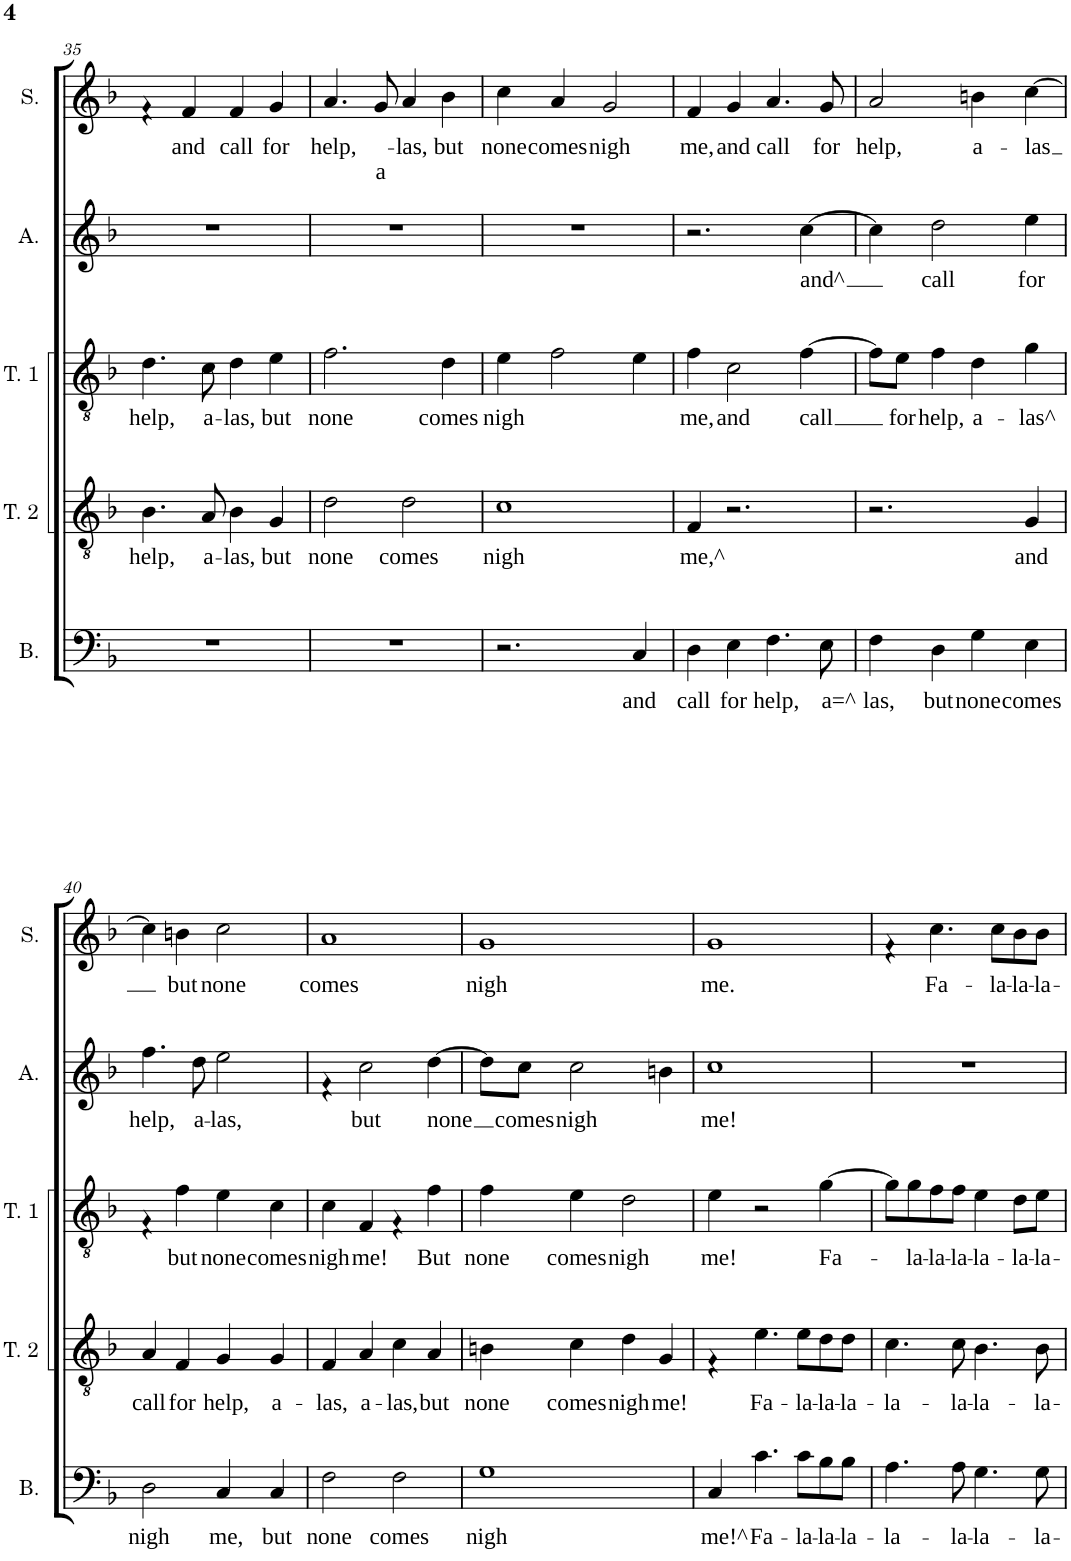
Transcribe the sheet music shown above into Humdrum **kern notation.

**kern	**text	**kern	**text	**kern	**text	**kern	**text	**kern	**text
*part5	*part5	*part4	*part4	*part3	*part3	*part2	*part2	*part1	*part1
*staff5	*staff5	*staff4	*staff4	*staff3	*staff3	*staff2	*staff2	*staff1	*staff1
*I"Bass	*	*I"Tenor 2	*	*I"Tenor 1	*	*I"Alto	*	*I"Soprano	*
*I'B.	*	*I'T. 2	*	*I'T. 1	*	*I'A.	*	*I'S.	*
!!LO:PB:g=z
*clefF4	*	*clefGv2	*	*clefGv2	*	*clefG2	*	*clefG2	*
*k[b-]	*	*k[b-]	*	*k[b-]	*	*k[b-]	*	*k[b-]	*
*M2/2	*	*M2/2	*	*M2/2	*	*M2/2	*	*M2/2	*
=35	=35	=35	=35	=35	=35	=35	=35	=35	=35
!	!	!	!LO:LY:b	!	!LO:LY:b	!	!	!	!
1r	.	4.B-\	help,	4.d\	help,	1r	.	4rf	.
!	!	!	!	!	!	!	!	!	!LO:LY:b
.	.	.	.	.	.	.	.	4f/	and
!	!	!	!LO:LY:b	!	!LO:LY:b	!	!	!	!
.	.	8A/	a-	8c\	a-	.	.	.	.
!	!	!	!LO:LY:b	!	!LO:LY:b	!	!	!	!LO:LY:b
.	.	4B-\	-las,	4d\	-las,	.	.	4f/	call
!	!	!	!LO:LY:b	!	!LO:LY:b	!	!	!	!LO:LY:b
.	.	4G/	but	4e\	but	.	.	4g/	for
=36	=36	=36	=36	=36	=36	=36	=36	=36	=36
!	!	!	!LO:LY:b	!	!LO:LY:b	!	!	!	!LO:LY:b
1r	.	2d\	none	2.f\	none	1r	.	4.a/	help,
!	!	!	!	!	!	!	!	!	!LO:LY:b
.	.	.	.	.	.	.	.	8g/	a
!	!	!	!LO:LY:b	!	!	!	!	!	!LO:LY:b
.	.	2d\	comes	.	.	.	.	4a/	-las,
!	!	!	!	!	!LO:LY:b	!	!	!	!LO:LY:b
.	.	.	.	4d\	comes	.	.	4b-\	but
=37	=37	=37	=37	=37	=37	=37	=37	=37	=37
!	!	!	!LO:LY:b	!	!LO:LY:b	!	!	!	!LO:LY:b
2.r	.	1c	nigh	4e\	nigh	1r	.	4cc\	none
!	!	!	!	!	!	!	!	!	!LO:LY:b
.	.	.	.	2f\	.	.	.	4a/	comes
!	!	!	!	!	!	!	!	!	!LO:LY:b
.	.	.	.	.	.	.	.	2g/	nigh
!	!LO:LY:b	!	!	!	!	!	!	!	!
4C/	and	.	.	4e\	.	.	.	.	.
=38	=38	=38	=38	=38	=38	=38	=38	=38	=38
!	!LO:LY:b	!	!LO:LY:b	!	!LO:LY:b	!	!	!	!LO:LY:b
4D\	call	4F/	me,^	4f\	me,	2.r	.	4f/	me,
!	!LO:LY:b	!	!	!	!LO:LY:b	!	!	!	!LO:LY:b
4E\	for	2.r	.	2c\	and	.	.	4g/	and
!	!LO:LY:b	!	!	!	!	!	!	!	!LO:LY:b
4.F\	help,	.	.	.	.	.	.	4.a/	call
!	!	!	!	!	!LO:LY:b	!	!LO:LY:b	!	!
.	.	.	.	[>4f\	call	[>4cc\	and^	.	.
!	!LO:LY:b	!	!	!	!	!	!	!	!LO:LY:b
8E\	a=^	.	.	.	.	.	.	8g/	for
=39	=39	=39	=39	=39	=39	=39	=39	=39	=39
!	!LO:LY:b	!	!	!	!	!	!	!	!LO:LY:b
4F\	las,	2.r	.	8f\L]	.	4cc\]	.	2a/	help,
!	!	!	!	!	!LO:LY:b	!	!	!	!
.	.	.	.	8e\J	for	.	.	.	.
!	!LO:LY:b	!	!	!	!LO:LY:b	!	!LO:LY:b	!	!
4D\	but	.	.	4f\	help,	2dd\	call	.	.
!	!LO:LY:b	!	!	!	!LO:LY:b	!	!	!	!LO:LY:b
4G\	none	.	.	4d\	a-	.	.	4bn\	a-
!	!LO:LY:b	!	!LO:LY:b	!	!LO:LY:b	!	!LO:LY:b	!	!LO:LY:b
4E\	comes	4G/	and	4g\	-las^	4ee\	for	[>4cc\	-las
!!LO:LB:g=z
=40	=40	=40	=40	=40	=40	=40	=40	=40	=40
!	!LO:LY:b	!	!LO:LY:b	!	!	!	!LO:LY:b	!	!
2D\	nigh	4A/	call	4rF	.	4.ff\	help,	4cc\]	.
!	!	!	!LO:LY:b	!	!LO:LY:b	!	!	!	!LO:LY:b
.	.	4F/	for	4f\	but	.	.	4bn\	but
!	!	!	!	!	!	!	!LO:LY:b	!	!
.	.	.	.	.	.	8dd\	a-	.	.
!	!LO:LY:b	!	!LO:LY:b	!	!LO:LY:b	!	!LO:LY:b	!	!LO:LY:b
4C/	me,	4G/	help,	4e\	none	2ee\	-las,	2cc\	none
!	!LO:LY:b	!	!LO:LY:b	!	!LO:LY:b	!	!	!	!
4C/	but	4G/	a-	4c\	comes	.	.	.	.
=41	=41	=41	=41	=41	=41	=41	=41	=41	=41
!	!LO:LY:b	!	!LO:LY:b	!	!LO:LY:b	!	!	!	!LO:LY:b
2F\	none	4F/	-las,	4c\	nigh	4rf	.	1a	comes
!	!	!	!LO:LY:b	!	!LO:LY:b	!	!LO:LY:b	!	!
.	.	4A/	a-	4F/	me!	2cc\	but	.	.
!	!LO:LY:b	!	!LO:LY:b	!	!	!	!	!	!
2F\	comes	4c\	-las,	4rF	.	.	.	.	.
!	!	!	!LO:LY:b	!	!LO:LY:b	!	!LO:LY:b	!	!
.	.	4A/	but	4f\	But	[>4dd\	none	.	.
=42	=42	=42	=42	=42	=42	=42	=42	=42	=42
!	!LO:LY:b	!	!LO:LY:b	!	!LO:LY:b	!	!	!	!LO:LY:b
1G	nigh	4Bn\	none	4f\	none	8dd\L]	.	1g	nigh
!	!	!	!	!	!	!	!LO:LY:b	!	!
.	.	.	.	.	.	8cc\J	comes	.	.
!	!	!	!LO:LY:b	!	!LO:LY:b	!	!LO:LY:b	!	!
.	.	4c\	comes	4e\	comes	2cc\	nigh	.	.
!	!	!	!LO:LY:b	!	!LO:LY:b	!	!	!	!
.	.	4d\	nigh	2d\	nigh	.	.	.	.
!	!	!	!LO:LY:b	!	!	!	!	!	!
.	.	4G/	me!	.	.	4bn\	.	.	.
=43	=43	=43	=43	=43	=43	=43	=43	=43	=43
!	!LO:LY:b	!	!	!	!LO:LY:b	!	!LO:LY:b	!	!LO:LY:b
4C/	me!^	4rF	.	4e\	me!	1cc	me!	1g	me.
!	!LO:LY:b	!	!LO:LY:b	!	!	!	!	!	!
4.c\	Fa-	4.e\	Fa-	2r	.	.	.	.	.
!	!LO:LY:b	!	!LO:LY:b	!	!	!	!	!	!
8c\L	-la-	8e\L	-la-	.	.	.	.	.	.
!	!LO:LY:b	!	!LO:LY:b	!	!LO:LY:b	!	!	!	!
8B-\	-la-	8d\	-la-	[>4g\	Fa-	.	.	.	.
!	!LO:LY:b	!	!LO:LY:b	!	!	!	!	!	!
8B-\J	-la-	8d\J	-la-	.	.	.	.	.	.
=44	=44	=44	=44	=44	=44	=44	=44	=44	=44
!	!LO:LY:b	!	!LO:LY:b	!	!	!	!	!	!
4.A\	-la-	4.c\	-la-	8g\L]	.	1r	.	4rf	.
!	!	!	!	!	!LO:LY:b	!	!	!	!
.	.	.	.	8g\	-la-	.	.	.	.
!	!	!	!	!	!LO:LY:b	!	!	!	!LO:LY:b
.	.	.	.	8f\	-la-	.	.	4.cc\	Fa-
!	!LO:LY:b	!	!LO:LY:b	!	!LO:LY:b	!	!	!	!
8A\	-la-	8c\	-la-	8f\J	-la-	.	.	.	.
!	!LO:LY:b	!	!LO:LY:b	!	!LO:LY:b	!	!	!	!
4.G\	-la-	4.B-\	-la-	4e\	-la-	.	.	.	.
!	!	!	!	!	!	!	!	!	!LO:LY:b
.	.	.	.	.	.	.	.	8cc\L	-la-
!	!	!	!	!	!LO:LY:b	!	!	!	!LO:LY:b
.	.	.	.	8d\L	-la-	.	.	8b-\	-la-
!	!LO:LY:b	!	!LO:LY:b	!	!LO:LY:b	!	!	!	!LO:LY:b
8G\	-la-	8B-\	-la-	8e\J	-la-	.	.	8b-\J	-la-
=	=	=	=	=	=	=	=	=	=
*-	*-	*-	*-	*-	*-	*-	*-	*-	*-
